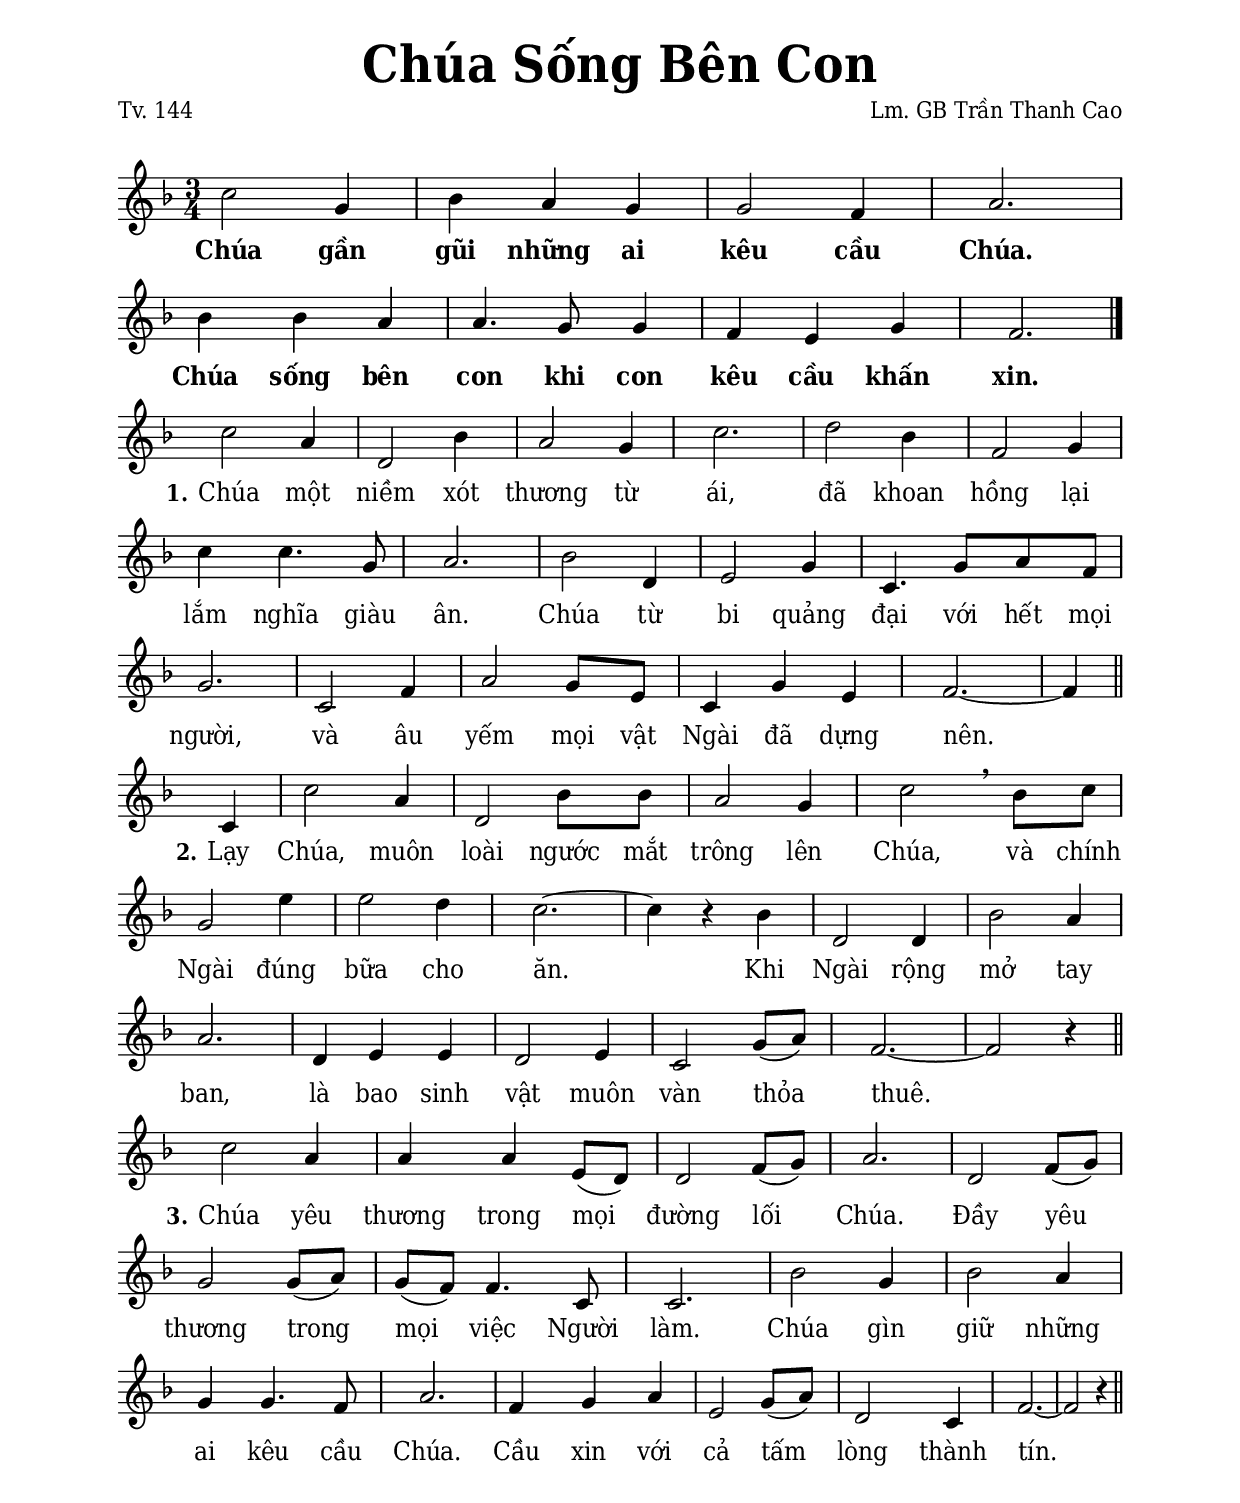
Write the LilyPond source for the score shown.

% Cài đặt chung
\version "2.22.1"
\include "english.ly"

\header {
  title = \markup { \fontsize #3 "Chúa Sống Bên Con" }
  poet = "Tv. 144"
  composer = "Lm. GB Trần Thanh Cao"
  arranger = " "
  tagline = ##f
}

% Nhạc điệp khúc
nhacDiepKhuc= \relative c'' {
  c2 g4 |
  bf a g |
  g2 f4 |
  a2. |
  bf4 bf a |
  a4. g8 g4 |
  f e g |
  f2. \bar "|."
}

% Nhạc phiên khúc
nhacPhienKhucMot = \relative c'' {
  c2 a4 |
  d,2 bf'4 |
  a2 g4 |
  c2. |
  d2 bf4 |
  f2 g4 |
  c4 c4. g8 |
  a2. |
  bf2 d,4 |
  e2 g4 |
  c,4. g'8 a f |
  g2. |
  c,2 f4 |
  a2 g8 e |
  c4 g' e |
  f2. ~ |
  f4 \bar "||"
}

nhacPhienKhucHai = \relative c' {
  \partial 4 c4 |
  c'2 a4 |
  d,2 bf'8 bf |
  a2 g4 |
  c2 \breathe bf8 c |
  g2 e'4 |
  e2 d4 |
  c2. ~ |
  c4 r bf |
  d,2 d4 |
  bf'2 a4 |
  a2. |
  d,4 e e |
  d2 e4 |
  c2 g'8 (a) |
  f2. ~ |
  f2 r4 \bar "||"
}

nhacPhienKhucBa = \relative c'' {
  c2 a4 |
  a a e8 (d) |
  d2 f8 (g) |
  a2. |
  d,2 f8 (g) |
  g2 g8 (a) |
  g (f) f4. c8 |
  c2. |
  bf'2 g4 |
  bf2 a4 |
  g g4. f8 |
  a2. |
  f4 g a |
  e2 g8 (a) |
  d,2 c4 |
  f2. ~ |
  f2 r4 \bar "||"
}

% Lời điệp khúc
loiDiepKhuc = \lyricmode {
  Chúa gần gũi những ai kêu cầu Chúa.
  Chúa sống bên con khi con kêu cầu khấn xin.
}

% Lời phiên khúc
loiPhienKhucMot = \lyricmode {
  \set stanza = #"1."
  Chúa một niềm xót thương từ ái,
  đã khoan hồng lại lắm nghĩa giàu ân.
  Chúa từ bi quảng đại với hết mọi người,
  và âu yếm mọi vật Ngài đã dựng nên.
}

loiPhienKhucHai = \lyricmode {
  \set stanza = #"2."
  Lạy Chúa, muôn loài ngước mắt trông lên Chúa,
  và chính Ngài đúng bữa cho ăn.
  Khi Ngài rộng mở tay ban,
  là bao sinh vật muôn vàn thỏa thuê.
}

loiPhienKhucBa = \lyricmode {
  \set stanza = #"3."
  Chúa yêu thương trong mọi đường lối Chúa.
  Đầy yêu thương trong mọi việc Người làm.
  Chúa gìn giữ những ai kêu cầu Chúa.
  Cầu xin với cả tấm lòng thành tín.
}


% Dàn trang
\paper {
  #(set-paper-size "a4")
  top-margin = 15\mm
  bottom-margin = 10\mm
  left-margin = 20\mm
  right-margin = 20\mm
  indent = #0
  #(define fonts
    (make-pango-font-tree
      "Deja Vu Serif Condensed"
      "Deja Vu Serif Condensed"
      "Deja Vu Serif Condensed"
      (/ 20 20)))
  page-count = #1
  system-system-spacing = #'((basic-distance . 11.5)
                             (minimum-distance . 11.5)
                             (padding . 1))
  score-system-spacing = #'((basic-distance . 11.5)
                             (minimum-distance . 11.5)
                             (padding . 1))
}

% Thiết lập tông và nhịp
TongNhip = { \key f \major \time 3/4 }

\score {
  \new ChoirStaff <<
    \new Staff = diepKhuc \with {
        \consists "Merge_rests_engraver"
        %\magnifyStaff #(magstep +1)
      }
      <<
      \new Voice = beSop {
        \TongNhip \stemNeutral \nhacDiepKhuc
      }
    >>
    \new Lyrics \with {
          \override VerticalAxisGroup.
            nonstaff-relatedstaff-spacing.padding = #1
          \override VerticalAxisGroup.
            nonstaff-unrelatedstaff-spacing.padding = #1
        }
        \lyricsto beSop \loiDiepKhuc
  >>
  \layout {
    \override Lyrics.LyricText.font-series = #'bold
    %\override Lyrics.LyricText.font-size = #+2
    \override Lyrics.LyricSpace.minimum-distance = #3.0
    \override Score.BarNumber.break-visibility = ##(#f #f #f)
    \override Score.SpacingSpanner.uniform-stretching = ##t
  }
}

\score {
  \new ChoirStaff <<
    \new Staff = phienKhuc \with {
        %\magnifyStaff #(magstep +1)
      }
      <<
      \new Voice = beSop {
        \TongNhip \nhacPhienKhucMot
      }
    >>
    \new Lyrics \with {
          \override VerticalAxisGroup.
            nonstaff-relatedstaff-spacing.padding = #1
          \override VerticalAxisGroup.
            nonstaff-unrelatedstaff-spacing.padding = #1
        }
        \lyricsto beSop \loiPhienKhucMot
  >>
  \layout {
    \override Staff.TimeSignature.transparent = ##t
    %\override Lyrics.LyricText.font-size = #+2
    \override Lyrics.LyricSpace.minimum-distance = #2.5
    \override Score.BarNumber.break-visibility = ##(#f #f #f)
    \override Score.SpacingSpanner.uniform-stretching = ##t
  } 
}

\score {
  \new ChoirStaff <<
    \new Staff = phienKhuc \with {
        %\magnifyStaff #(magstep +1)
      }
      <<
      \new Voice = beSop {
        \TongNhip \nhacPhienKhucHai
      }
    >>
    \new Lyrics \with {
          \override VerticalAxisGroup.
            nonstaff-relatedstaff-spacing.padding = #1
          \override VerticalAxisGroup.
            nonstaff-unrelatedstaff-spacing.padding = #1
        }
        \lyricsto beSop \loiPhienKhucHai
  >>
  \layout {
    \override Staff.TimeSignature.transparent = ##t
    %\override Lyrics.LyricText.font-size = #+2
    \override Lyrics.LyricSpace.minimum-distance = #2.2
    \override Score.BarNumber.break-visibility = ##(#f #f #f)
    \override Score.SpacingSpanner.uniform-stretching = ##t
  } 
}

\score {
  \new ChoirStaff <<
    \new Staff = phienKhuc \with {
        %\magnifyStaff #(magstep +1)
      }
      <<
      \new Voice = beSop {
        \TongNhip \nhacPhienKhucBa
      }
    >>
    \new Lyrics \with {
          \override VerticalAxisGroup.
            nonstaff-relatedstaff-spacing.padding = #1
          \override VerticalAxisGroup.
            nonstaff-unrelatedstaff-spacing.padding = #1
        }
        \lyricsto beSop \loiPhienKhucBa
  >>
  \layout {
    \override Staff.TimeSignature.transparent = ##t
    %\override Lyrics.LyricText.font-size = #+2
    \override Lyrics.LyricSpace.minimum-distance = #3
    \override Score.BarNumber.break-visibility = ##(#f #f #f)
    \override Score.SpacingSpanner.uniform-stretching = ##t
  } 
}
